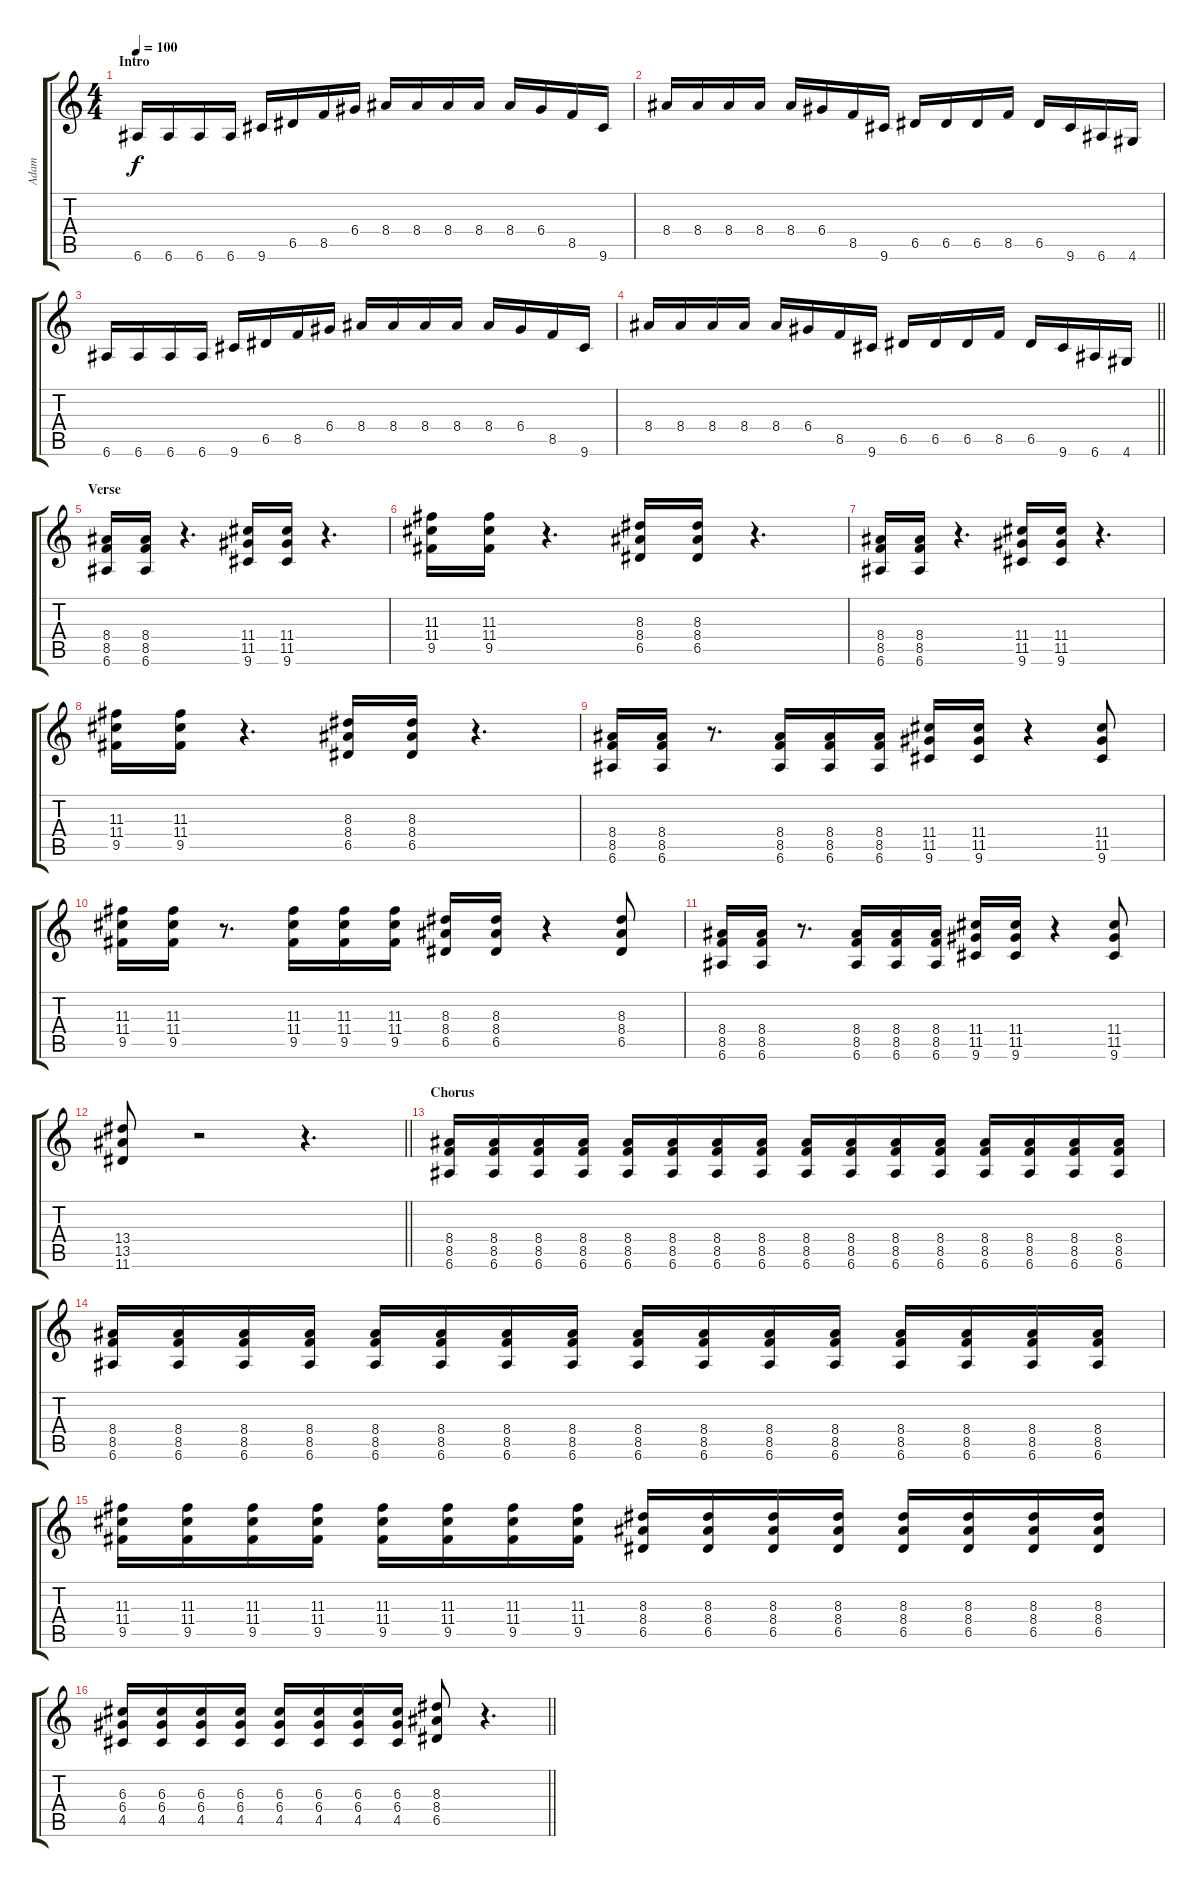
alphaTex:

\track ("Adam" "Adam") {instrument distortionguitar}
\staff {score tabs}
\tuning (E4 B3 G3 D3 A2 E2) {hide}
\ts (4 4)
\section ("" "Intro")
\tempo 100
\clef g2
\ks c
6.6.16{dy f instrument distortionguitar} 6.6.16 6.6.16 6.6.16 9.6.16 6.5.16 8.5.16 6.4.16 8.4.16 8.4.16 8.4.16 8.4.16 8.4.16 6.4.16 8.5.16 9.6.16 |
8.4.16 8.4.16 8.4.16 8.4.16 8.4.16 6.4.16 8.5.16 9.6.16 6.5.16 6.5.16 6.5.16 8.5.16 6.5.16 9.6.16 6.6.16 4.6.16 |
6.6.16 6.6.16 6.6.16 6.6.16 9.6.16 6.5.16 8.5.16 6.4.16 8.4.16 8.4.16 8.4.16 8.4.16 8.4.16 6.4.16 8.5.16 9.6.16 |
\barLineRight lightlight
8.4.16 8.4.16 8.4.16 8.4.16 8.4.16 6.4.16 8.5.16 9.6.16 6.5.16 6.5.16 6.5.16 8.5.16 6.5.16 9.6.16 6.6.16 4.6.16 |
\section ("" "Verse")
(8.4 8.5 6.6).16 (8.4 8.5 6.6).16 r.4{d} (11.4 11.5 9.6).16 (11.4 11.5 9.6).16 r.4{d} |
(11.3 11.4 9.5).16 (11.3 11.4 9.5).16 r.4{d} (8.3 8.4 6.5).16 (8.3 8.4 6.5).16 r.4{d} |
(8.4 8.5 6.6).16 (8.4 8.5 6.6).16 r.4{d} (11.4 11.5 9.6).16 (11.4 11.5 9.6).16 r.4{d} |
(11.3 11.4 9.5).16 (11.3 11.4 9.5).16 r.4{d} (8.3 8.4 6.5).16 (8.3 8.4 6.5).16 r.4{d} |
(8.4 8.5 6.6).16 (8.4 8.5 6.6).16 r.8{d} (8.4 8.5 6.6).16 (8.4 8.5 6.6).16 (8.4 8.5 6.6).16 (11.4 11.5 9.6).16 (11.4 11.5 9.6).16 r.4 (11.4 11.5 9.6).8 |
(11.3 11.4 9.5).16 (11.3 11.4 9.5).16 r.8{d} (11.3 11.4 9.5).16 (11.3 11.4 9.5).16 (11.3 11.4 9.5).16 (8.3 8.4 6.5).16 (8.3 8.4 6.5).16 r.4 (8.3 8.4 6.5).8 |
(8.4 8.5 6.6).16 (8.4 8.5 6.6).16 r.8{d} (8.4 8.5 6.6).16 (8.4 8.5 6.6).16 (8.4 8.5 6.6).16 (11.4 11.5 9.6).16 (11.4 11.5 9.6).16 r.4 (11.4 11.5 9.6).8 |
\barLineRight lightlight
(13.4 13.5 11.6).8 r.2 r.4{d} |
\section ("" "Chorus")
(8.4 8.5 6.6).16 (8.4 8.5 6.6).16 (8.4 8.5 6.6).16 (8.4 8.5 6.6).16 (8.4 8.5 6.6).16 (8.4 8.5 6.6).16 (8.4 8.5 6.6).16 (8.4 8.5 6.6).16 (8.4 8.5 6.6).16 (8.4 8.5 6.6).16 (8.4 8.5 6.6).16 (8.4 8.5 6.6).16 (8.4 8.5 6.6).16 (8.4 8.5 6.6).16 (8.4 8.5 6.6).16 (8.4 8.5 6.6).16 |
(8.4 8.5 6.6).16 (8.4 8.5 6.6).16 (8.4 8.5 6.6).16 (8.4 8.5 6.6).16 (8.4 8.5 6.6).16 (8.4 8.5 6.6).16 (8.4 8.5 6.6).16 (8.4 8.5 6.6).16 (8.4 8.5 6.6).16 (8.4 8.5 6.6).16 (8.4 8.5 6.6).16 (8.4 8.5 6.6).16 (8.4 8.5 6.6).16 (8.4 8.5 6.6).16 (8.4 8.5 6.6).16 (8.4 8.5 6.6).16 |
(11.3 11.4 9.5).16 (11.3 11.4 9.5).16 (11.3 11.4 9.5).16 (11.3 11.4 9.5).16 (11.3 11.4 9.5).16 (11.3 11.4 9.5).16 (11.3 11.4 9.5).16 (11.3 11.4 9.5).16 (8.3 8.4 6.5).16 (8.3 8.4 6.5).16 (8.3 8.4 6.5).16 (8.3 8.4 6.5).16 (8.3 8.4 6.5).16 (8.3 8.4 6.5).16 (8.3 8.4 6.5).16 (8.3 8.4 6.5).16 |
\barLineRight lightlight
(6.3 6.4 4.5).16 (6.3 6.4 4.5).16 (6.3 6.4 4.5).16 (6.3 6.4 4.5).16 (6.3 6.4 4.5).16 (6.3 6.4 4.5).16 (6.3 6.4 4.5).16 (6.3 6.4 4.5).16 (8.3 8.4 6.5).8 r.4{d}
